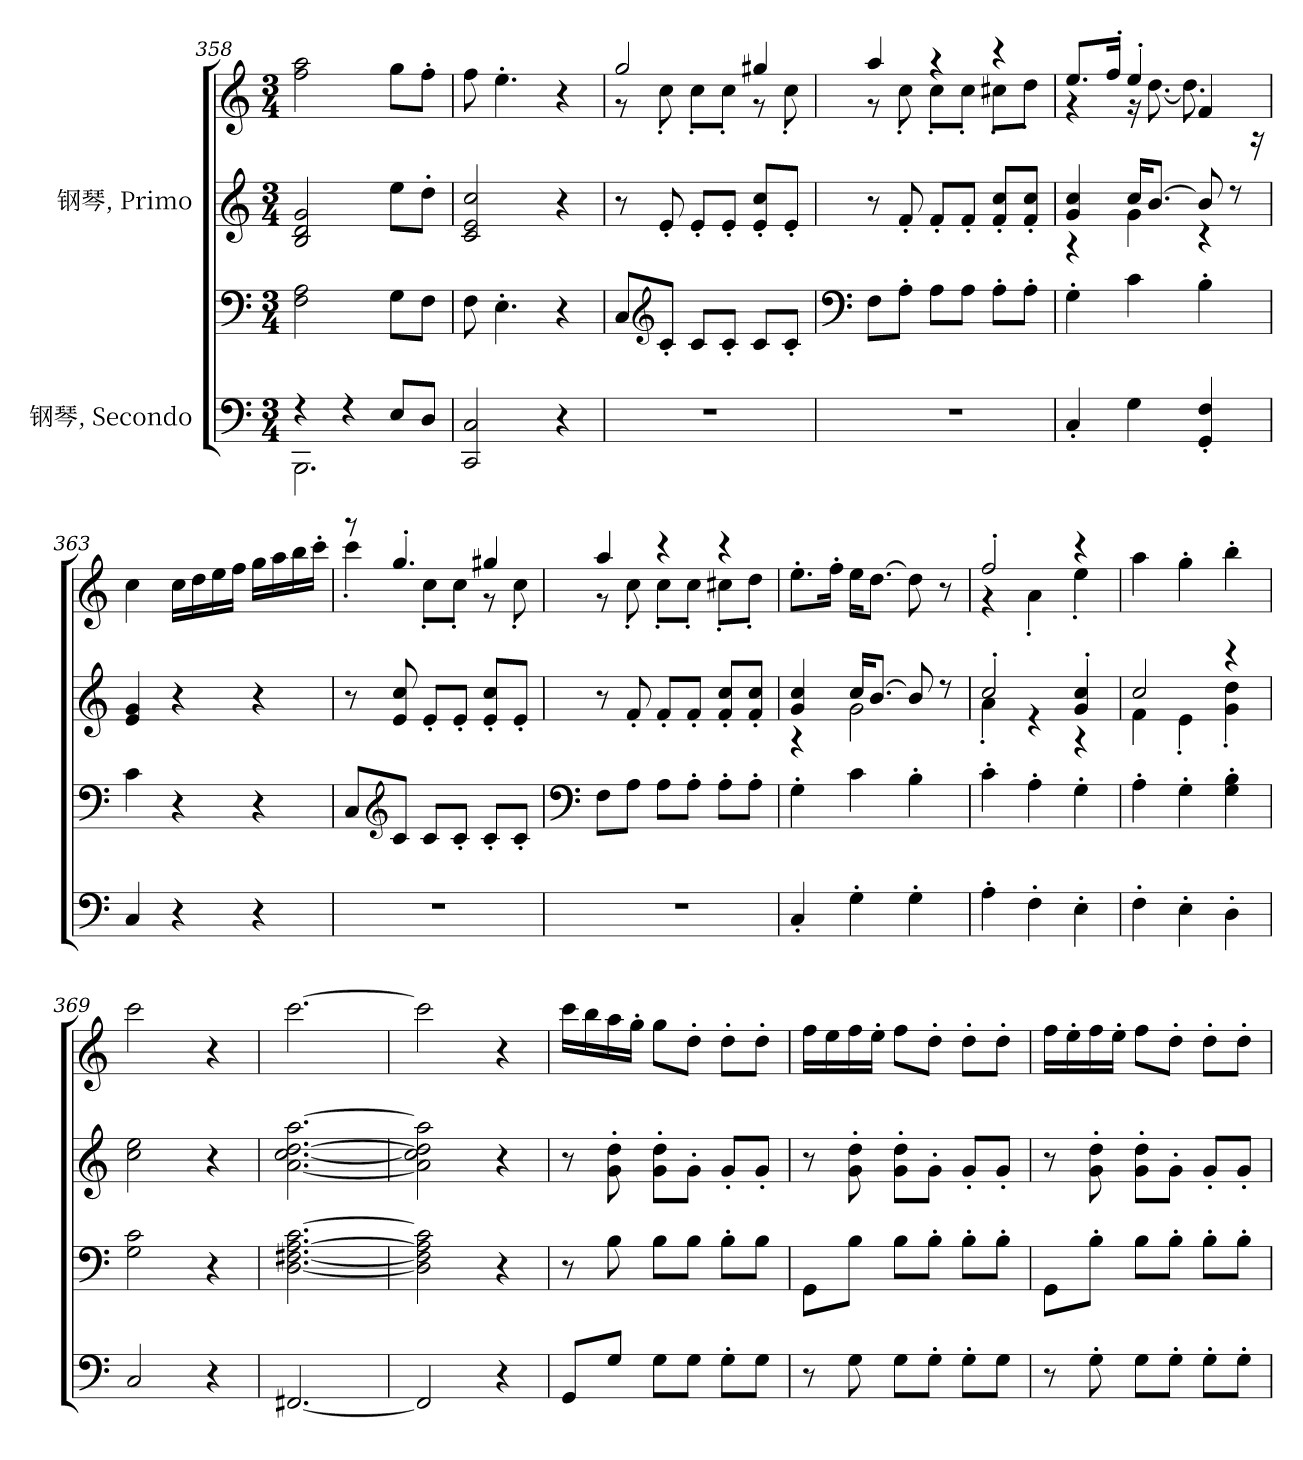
**kern	**kern	**kern	**kern
*part2	*part2	*part1	*part1
*staff4	*staff3	*staff2	*staff1
*I"钢琴, Secondo	*	*I"钢琴, Primo	*
*clefF4	*clefF4	*clefG2	*clefG2
*k[]	*k[]	*k[]	*k[]
*M3/4	*M3/4	*M3/4	*M3/4
=358	=358	=358	=358
*^	*	*	*
4r	2.BBB\	2F\ 2A\	2B/ 2d/ 2g/	2ff\ 2aa\
4r	.	.	.	.
8E/L	.	8G\L	8ee\L	8gg\L
8D/J	.	8F\J	8dd'\J	8ff'\J
*v	*v	*	*	*
!!LO:LB:g=z
=359	=359	=359	=359
2CC/ 2C/	8F\	2c/ 2e/ 2cc/	8ff\
.	4.E'\	.	4.ee'\
4r	4r	4r	4r
=360	=360	=360	=360
*	*	*	*^
2.r	8C/L	8r	2gg/	8r
*	*clefG2	*	*	*
.	8c'/J	8e'/	.	8cc'\
.	8c/L	8e'/L	.	8cc'\L
.	8c'/J	8e'/J	.	8cc'\J
.	8c/L	8e/' 8cc/'L	4gg#X/	8r
.	8c'/J	8e'/J	.	8cc'\
=361	=361	=361	=361	=361
*	*clefF4	*	*	*
2.r	8F\L	8r	4aa/	8r
.	8A'\J	8f'/	.	8cc'\
.	8A\L	8f'/L	4r	8cc'\L
.	8A\J	8f'/J	.	8cc'\J
.	8A'\L	8f/' 8cc/'L	4r	8cc#X'\L
.	8A'\J	8f/' 8cc/'J	.	8dd'\J
=362	=362	=362	=362	=362
*	*	*^	*	*
4C'/	4G'\	4g/ 4cc/	4r	8.ee/L	4r
.	.	.	.	16ff'/Jk	.
4G\	4c\	16cc/KL	4g\	4ee'/	16r
.	.	[8.b/J	.	.	[8.dd\
4GG/' 4F/'	4B'\	8b/]	4r	4f/	8.dd\]
.	.	8r	.	.	.
.	.	.	.	.	16r
*	*	*v	*v	*	*
*	*	*	*v	*v
!!LO:LB:g=z
=363	=363	=363	=363
4C/	4c\	4e/ 4g/	4cc\
4r	4r	4r	16cc\LL
.	.	.	16dd\
.	.	.	16ee\
.	.	.	16ff\JJ
4r	4r	4r	16gg\LL
.	.	.	16aa\
.	.	.	16bb\
.	.	.	16ccc'\JJ
=364	=364	=364	=364
*	*	*	*^
2.r	8C/L	8r	8r	4ccc'\
*	*clefG2	*	*	*
.	8c/J	8e/ 8cc/	4.gg'/	.
.	8c/L	8e'/L	.	8cc'\L
.	8c'/J	8e'/J	.	8cc'\J
.	8c'/L	8e/' 8cc/'L	4gg#X/	8r
.	8c'/J	8e'/J	.	8cc'\
=365	=365	=365	=365	=365
*	*clefF4	*	*	*
2.r	8F\L	8r	4aa/	8r
.	8A\J	8f'/	.	8cc'\
.	8A\L	8f'/L	4r	8cc'\L
.	8A'\J	8f'/J	.	8cc'\J
.	8A'\L	8f/' 8cc/'L	4r	8cc#X'\L
.	8A'\J	8f/' 8cc/'J	.	8dd'\J
*	*	*	*v	*v
=366	=366	=366	=366
*	*	*^	*
4C'/	4G'\	4g/ 4cc/	4r	8.ee'\L
.	.	.	.	16ff'\Jk
4G'\	4c\	16cc/KL	2g\	16ee\KL
.	.	[8.b/J	.	[8.dd\J
4G'\	4B'\	8b/]	.	8dd\]
.	.	8r	.	8r
=367	=367	=367	=367	=367
*	*	*	*	*^
4A'\	4c'\	2cc'/	4a'\	2ff'/	4r
4F'\	4A'\	.	4r	.	4a'\
4E'\	4G'\	4g/' 4cc/'	4r	4r	4ee'\
*	*	*	*	*v	*v
!!LO:PB:g=z
=368	=368	=368	=368	=368
4F'\	4A'\	2cc/	4f\	4aa\
4E'\	4G'\	.	4e'\	4gg'\
4D'\	4G\' 4B\'	4r	4g\' 4dd\'	4bb'\
*	*	*v	*v	*
=369	=369	=369	=369
2C/	2G\ 2c\	2cc\ 2ee\	2ccc\
4r	4r	4r	4r
=370	=370	=370	=370
[2.FF#X/	[2.D\ [2.F#X\ [2.A\ [2.c\	[2.a\ [2.cc\ [2.dd\ [2.aa\	[2.ccc\
=371	=371	=371	=371
2FF#/]	2D\] 2F#\] 2A\] 2c\]	2a\] 2cc\] 2dd\] 2aa\]	2ccc\]
4r	4r	4r	4r
=372	=372	=372	=372
8GG/L	8r	8r	16ccc\LL
.	.	.	16bb\
8G/J	8B\	8g\' 8dd\'	16aa\
.	.	.	16gg'\JJ
8G\L	8B\L	8g\' 8dd\'L	8gg\L
8G\J	8B\J	8g'\J	8dd'\J
8G'\L	8B'\L	8g'/L	8dd'\L
8G\J	8B\J	8g'/J	8dd'\J
=373	=373	=373	=373
8r	8GG\L	8r	16ff\LL
.	.	.	16ee\
8G\	8B\J	8g\' 8dd\'	16ff\
.	.	.	16ee'\JJ
8G\L	8B\L	8g\' 8dd\'L	8ff\L
8G'\J	8B'\J	8g'\J	8dd'\J
8G'\L	8B'\L	8g'/L	8dd'\L
8G\J	8B'\J	8g'/J	8dd'\J
=374	=374	=374	=374
8r	8GG\L	8r	16ff\LL
.	.	.	16ee'\
8G'\	8B'\J	8g\' 8dd\'	16ff\
.	.	.	16ee'\JJ
8G\L	8B\L	8g\' 8dd\'L	8ff\L
8G'\J	8B'\J	8g'\J	8dd'\J
8G'\L	8B'\L	8g'/L	8dd'\L
8G'\J	8B'\J	8g'/J	8dd'\J
=	=	=	=
*-	*-	*-	*-
